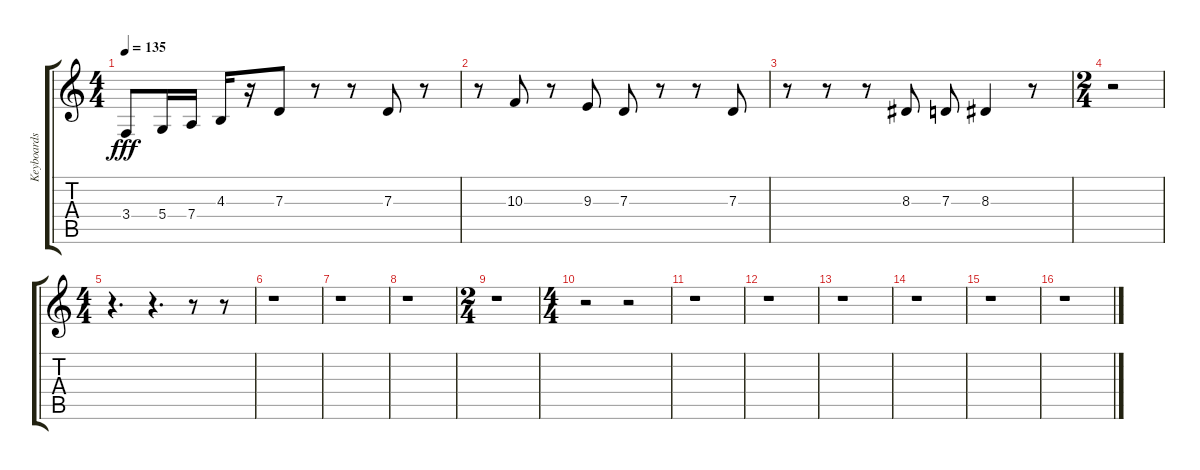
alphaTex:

\track ("Keyboards" "Keyboards") {instrument brasssection}
\staff {score tabs}
\tuning (E4 B3 G3 D3 A2 E2) {hide}
\ts (4 4)
\tempo 135
\clef g2
\ks c
3.4.8{dy fff} 5.4.16 7.4.16 4.3.16 r.16 7.3.8 r.8 r.8 7.3.8 r.8 |
r.8 10.3.8 r.8 9.3.8 7.3.8 r.8 r.8 7.3.8 |
r.8 r.8 r.8 8.3.8 7.3.8 8.3.4 r.8 |
\ts (2 4)
r.2 |
\ts (4 4)
r.4{d} r.4{d} r.8 r.8 |
r.1 |
r.1 |
r.1 |
\ts (2 4)
r.1 |
\ts (4 4)
r.2 r.2 |
r.1 |
r.1 |
r.1 |
r.1 |
r.1 |
r.1
